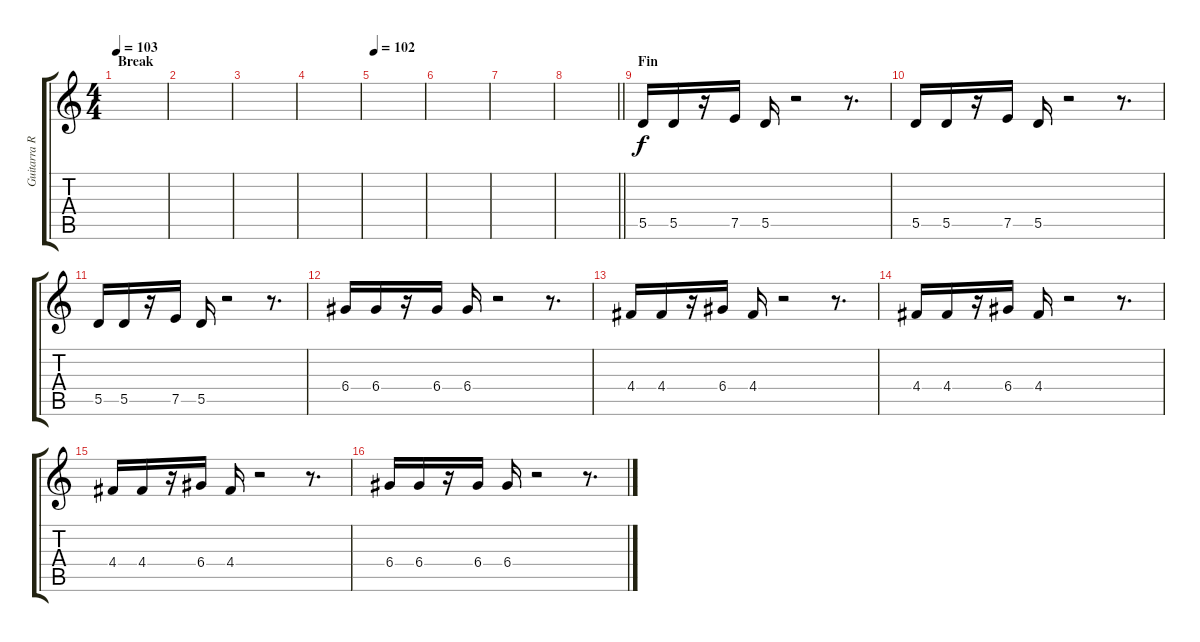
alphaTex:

\track ("Guitarra RSE" "Guitarra R") {instrument electricguitarjazz}
\staff {score tabs}
\tuning (E4 B3 G3 D3 A2 E2) {hide}
\ts (4 4)
\section ("" "Break")
\tempo 103
\clef g2
\ks c
|
|
|
|
\tempo 102
|
|
|
\barLineRight lightlight
|
\section ("" "Fin")
5.5.16{dy f volume 13 instrument electricguitarclean} 5.5.16 r.16 7.5.16 5.5.16 r.2 r.8{d} |
5.5.16 5.5.16 r.16 7.5.16 5.5.16 r.2 r.8{d} |
5.5.16 5.5.16 r.16 7.5.16 5.5.16 r.2 r.8{d} |
6.4.16 6.4.16 r.16 6.4.16 6.4.16 r.2 r.8{d} |
4.4.16 4.4.16 r.16 6.4.16 4.4.16 r.2 r.8{d} |
4.4.16 4.4.16 r.16 6.4.16 4.4.16 r.2 r.8{d} |
4.4.16 4.4.16 r.16 6.4.16 4.4.16 r.2 r.8{d} |
6.4.16 6.4.16 r.16 6.4.16 6.4.16 r.2 r.8{d}
